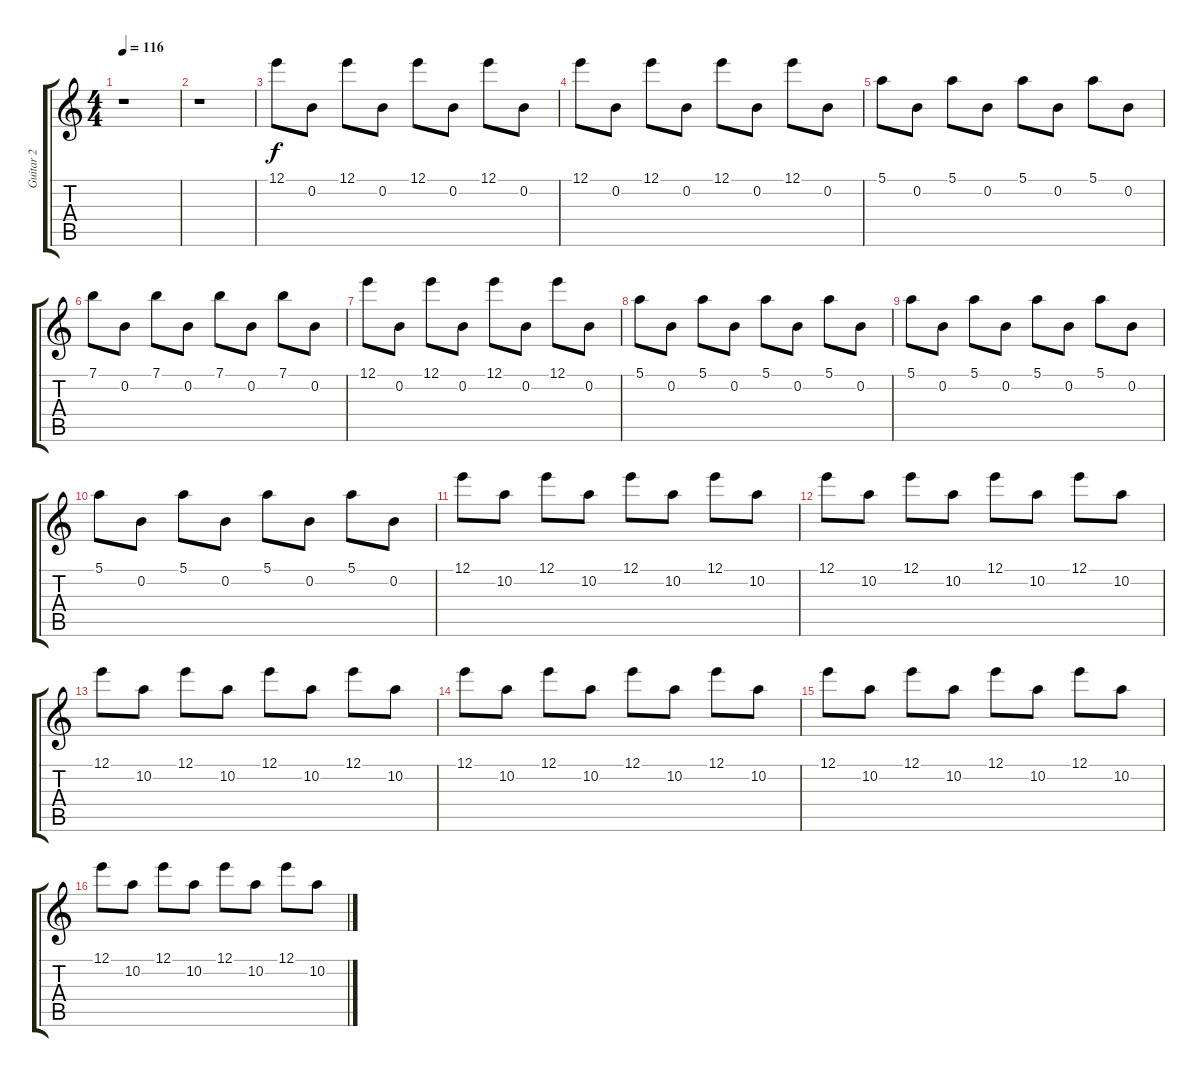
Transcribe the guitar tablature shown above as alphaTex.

\track ("Guitar 2" "Guitar 2") {instrument electricguitarclean}
\staff {score tabs}
\tuning (E4 B3 G3 D3 A2 E2) {hide}
\ts (4 4)
\tempo 116
\clef g2
\ks c
r.1{dy f} |
r.1 |
12.1.8 0.2.8 12.1.8 0.2.8 12.1.8 0.2.8 12.1.8 0.2.8 |
12.1.8 0.2.8 12.1.8 0.2.8 12.1.8 0.2.8 12.1.8 0.2.8 |
5.1.8 0.2.8 5.1.8 0.2.8 5.1.8 0.2.8 5.1.8 0.2.8 |
7.1.8 0.2.8 7.1.8 0.2.8 7.1.8 0.2.8 7.1.8 0.2.8 |
12.1.8 0.2.8 12.1.8 0.2.8 12.1.8 0.2.8 12.1.8 0.2.8 |
5.1.8 0.2.8 5.1.8 0.2.8 5.1.8 0.2.8 5.1.8 0.2.8 |
5.1.8 0.2.8 5.1.8 0.2.8 5.1.8 0.2.8 5.1.8 0.2.8 |
5.1.8 0.2.8 5.1.8 0.2.8 5.1.8 0.2.8 5.1.8 0.2.8 |
12.1.8 10.2.8 12.1.8 10.2.8 12.1.8 10.2.8 12.1.8 10.2.8 |
12.1.8 10.2.8 12.1.8 10.2.8 12.1.8 10.2.8 12.1.8 10.2.8 |
12.1.8 10.2.8 12.1.8 10.2.8 12.1.8 10.2.8 12.1.8 10.2.8 |
12.1.8 10.2.8 12.1.8 10.2.8 12.1.8 10.2.8 12.1.8 10.2.8 |
12.1.8 10.2.8 12.1.8 10.2.8 12.1.8 10.2.8 12.1.8 10.2.8 |
12.1.8 10.2.8 12.1.8 10.2.8 12.1.8 10.2.8 12.1.8 10.2.8
